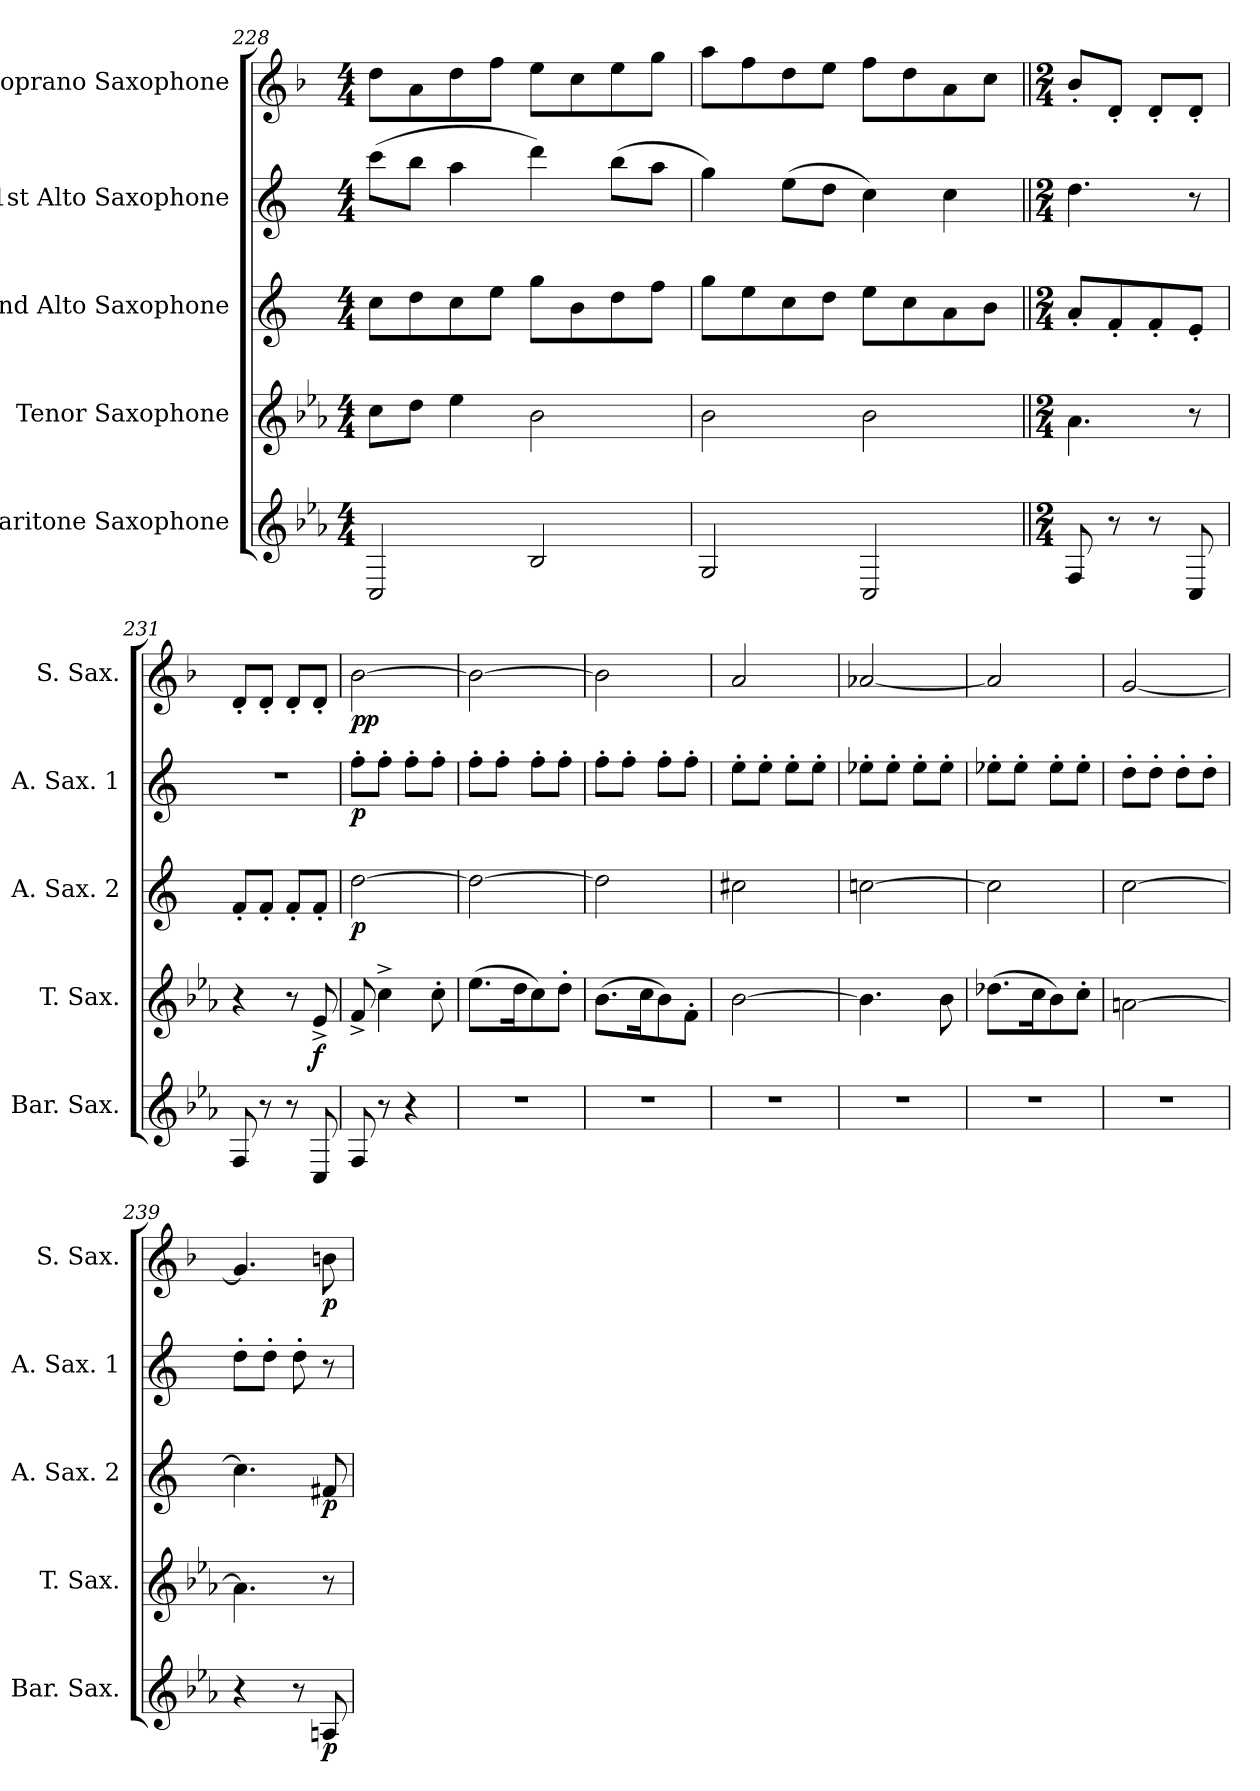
**kern	**dynam	**kern	**dynam	**kern	**dynam	**kern	**dynam	**kern	**dynam
*part5	*part5	*part4	*part4	*part3	*part3	*part2	*part2	*part1	*part1
*staff5	*staff5	*staff4	*staff4	*staff3	*staff3	*staff2	*staff2	*staff1	*staff1
*I"Baritone Saxophone	*	*I"Tenor Saxophone	*	*I"2nd Alto Saxophone	*	*I"1st Alto Saxophone	*	*I"Soprano Saxophone	*
*I'Bar. Sax.	*	*I'T. Sax.	*	*I'A. Sax. 2	*	*I'A. Sax. 1	*	*I'S. Sax.	*
*clefG2	*	*clefG2	*	*clefG2	*	*clefG2	*	*clefG2	*
*ITrd12c21	*	*ITrd8c14	*	*ITrd5c9	*	*ITrd5c9	*	*ITrd1c2	*
*k[b-e-a-]	*	*k[b-e-a-]	*	*k[b-e-a-]	*	*k[b-e-a-]	*	*k[b-e-a-]	*
*M4/4	*	*M4/4	*	*M4/4	*	*M4/4	*	*M4/4	*
=228	=228	=228	=228	=228	=228	=228	=228	=228	=228
2CC/	.	8c\L	.	8e-\L	.	(8ee-\L	.	8cc\L	.
.	.	8d\J	.	8f\	.	8dd\J	.	8g\	.
.	.	4e-\	.	8e-\	.	4cc\	.	8cc\	.
.	.	.	.	8g\J	.	.	.	8ee-\J	.
2BB-/	.	2B-\	.	8b-\L	.	4ff\)	.	8dd\L	.
.	.	.	.	8d\	.	.	.	8b-\	.
.	.	.	.	8f\	.	(8dd\L	.	8dd\	.
.	.	.	.	8a-\J	.	8cc\J	.	8ff\J	.
=229	=229	=229	=229	=229	=229	=229	=229	=229	=229
2GG/	.	2B-\	.	8b-\L	.	4b-\)	.	8gg\L	.
.	.	.	.	8g\	.	.	.	8ee-\	.
.	.	.	.	8e-\	.	(8g\L	.	8cc\	.
.	.	.	.	8f\J	.	8f\J	.	8dd\J	.
2CC/	.	2B-\	.	8g\L	.	4e-\)	.	8ee-\L	.
.	.	.	.	8e-\	.	.	.	8cc\	.
.	.	.	.	8c\	.	4e-\	.	8g\	.
.	.	.	.	8d\J	.	.	.	8b-\J	.
=230||	=230||	=230||	=230||	=230||	=230||	=230||	=230||	=230||	=230||
*M2/4	*	*M2/4	*	*M2/4	*	*M2/4	*	*M2/4	*
8FF/	.	4.A-\	.	8c'/L	.	4.f\	.	8a-'/L	.
8r	.	.	.	8A-'/	.	.	.	8c'/J	.
8r	.	.	.	8A-'/	.	.	.	8c'/L	.
8CC/	.	8r	.	8G'/J	.	8r	.	8c'/J	.
=231	=231	=231	=231	=231	=231	=231	=231	=231	=231
8FF/	.	4r	.	8A-'/L	.	2r	.	8c'/L	.
8r	.	.	.	8A-'/J	.	.	.	8c'/J	.
8r	.	8r	.	8A-'/L	.	.	.	8c'/L	.
!	!	!	!LO:DY:b	!	!	!	!	!	!
8CC/	.	8E-^/	f	8A-'/J	.	.	.	8c'/J	.
!!LO:PB:g=z
=232	=232	=232	=232	=232	=232	=232	=232	=232	=232
!	!	!	!	!	!LO:DY:b	!	!LO:DY:b	!	!LO:DY:b
!	!	!	!	!	!	!	!	!	!LO:DY:n=1:b
8FF/	.	8F^/	.	[2f\	p	8a-'\L	p	[2a-\	p p
8r	.	4c^\	.	.	.	8a-'\J	.	.	.
4r	.	.	.	.	.	8a-'\L	.	.	.
.	.	8c'\	.	.	.	8a-'\J	.	.	.
=233	=233	=233	=233	=233	=233	=233	=233	=233	=233
2r	.	(8.e-\L	.	2f\_	.	8a-'\L	.	2a-\_	.
.	.	.	.	.	.	8a-'\J	.	.	.
.	.	16d\K	.	.	.	.	.	.	.
.	.	8c\)	.	.	.	8a-'\L	.	.	.
.	.	8d'\J	.	.	.	8a-'\J	.	.	.
=234	=234	=234	=234	=234	=234	=234	=234	=234	=234
2r	.	(8.B-\L	.	2f\]	.	8a-'\L	.	2a-\]	.
.	.	.	.	.	.	8a-'\J	.	.	.
.	.	16c\K	.	.	.	.	.	.	.
.	.	8B-\)	.	.	.	8a-'\L	.	.	.
.	.	8F'\J	.	.	.	8a-'\J	.	.	.
=235	=235	=235	=235	=235	=235	=235	=235	=235	=235
2r	.	[2B-\	.	2en\	.	8g'\L	.	2g/	.
.	.	.	.	.	.	8g'\J	.	.	.
.	.	.	.	.	.	8g'\L	.	.	.
.	.	.	.	.	.	8g'\J	.	.	.
=236	=236	=236	=236	=236	=236	=236	=236	=236	=236
2r	.	4.B-\]	.	[2e-X\	.	8g-X'\L	.	[2g-X/	.
.	.	.	.	.	.	8g-'\J	.	.	.
.	.	.	.	.	.	8g-'\L	.	.	.
.	.	8B-\	.	.	.	8g-'\J	.	.	.
=237	=237	=237	=237	=237	=237	=237	=237	=237	=237
2r	.	(8.d-X\L	.	2e-\]	.	8g-X'\L	.	2g-/]	.
.	.	.	.	.	.	8g-'\J	.	.	.
.	.	16c\K	.	.	.	.	.	.	.
.	.	8B-\)	.	.	.	8g-'\L	.	.	.
.	.	8c'\J	.	.	.	8g-'\J	.	.	.
=238	=238	=238	=238	=238	=238	=238	=238	=238	=238
2r	.	[2An\	.	[2e-\	.	8f'\L	.	[2f/	.
.	.	.	.	.	.	8f'\J	.	.	.
.	.	.	.	.	.	8f'\L	.	.	.
.	.	.	.	.	.	8f'\J	.	.	.
=239	=239	=239	=239	=239	=239	=239	=239	=239	=239
4r	.	4.A\]	.	4.e-\]	.	8f'\L	.	4.f/]	.
.	.	.	.	.	.	8f'\J	.	.	.
8r	.	.	.	.	.	8f'\	.	.	.
!	!LO:DY:b	!	!	!	!LO:DY:b	!	!	!	!LO:DY:b
8AAn/	p	8r	.	8An/	p	8r	.	8an\	p
=	=	=	=	=	=	=	=	=	=
*-	*-	*-	*-	*-	*-	*-	*-	*-	*-
